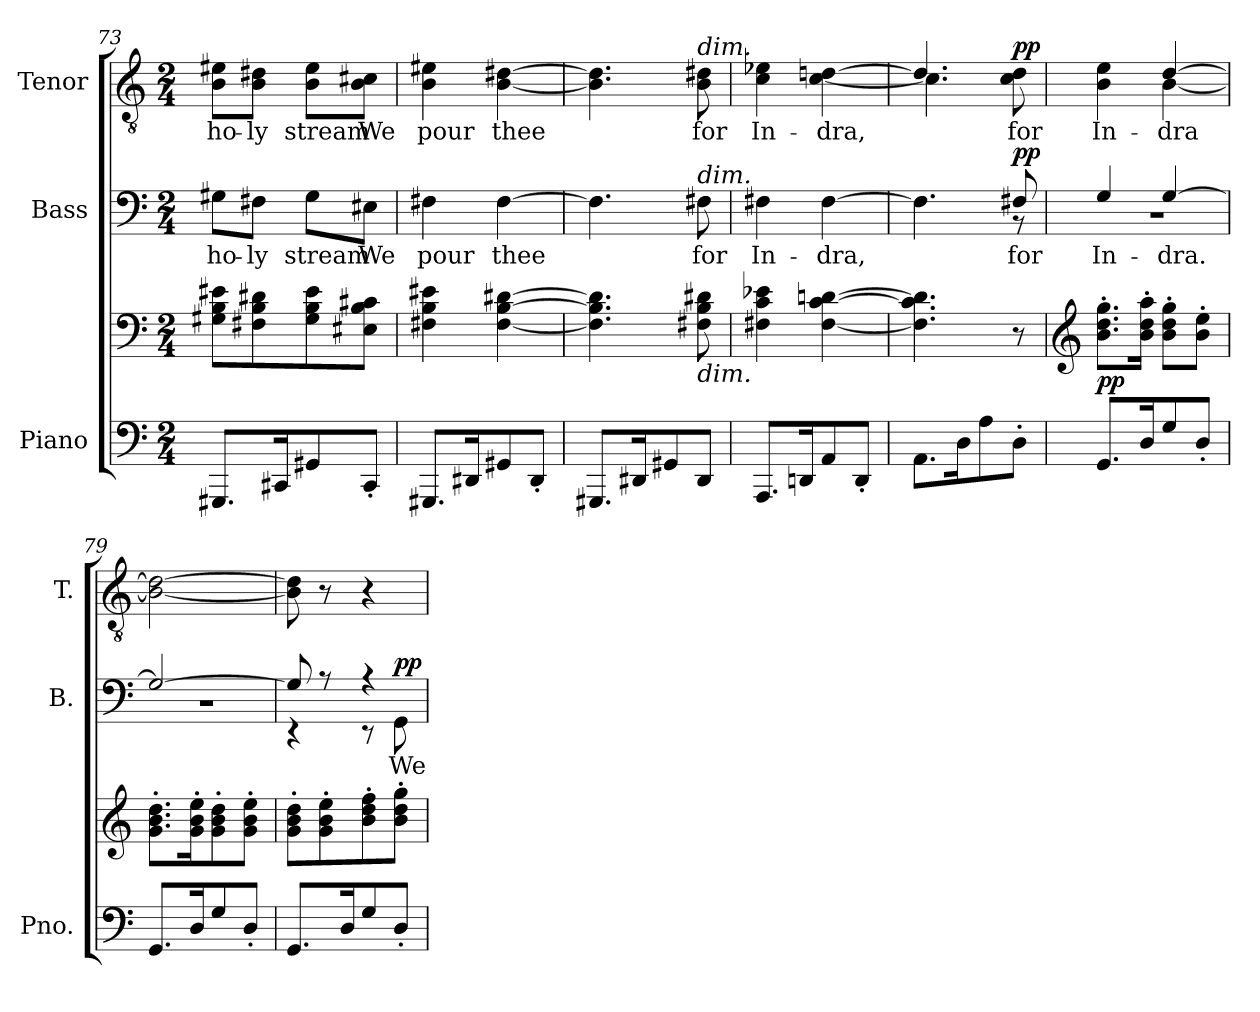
**kern	**kern	**dynam	**kern	**text	**dynam	**kern	**text	**dynam
*part3	*part3	*part3	*part2	*part2	*part2	*part1	*part1	*part1
*staff4	*staff3	*staff3/4	*staff2	*staff2	*staff2	*staff1	*staff1	*staff1
*I"Piano	*	*	*I"Bass	*	*	*I"Tenor	*	*
*I'Pno.	*	*	*I'B.	*	*	*I'T.	*	*
*clefF4	*clefF4	*	*clefF4	*	*	*clefGv2	*	*
*	*	*	*	*	*	*ITrd7c12	*	*
*k[]	*k[]	*	*k[]	*	*	*k[]	*	*
*C:	*C:	*	*C:	*	*	*C:	*	*
*M2/4	*M2/4	*	*M2/4	*	*	*M2/4	*	*
=73	=73	=73	=73	=73	=73	=73	=73	=73
!	!	!	!	!LO:LY:b:color=#000000	!	!	!	!
!	!	!	!	!	!	!	!LO:LY:b:color=#000000	!
8.GGG#Xi/L	8G#Xi\ 8Bi 8e#XiL	.	8G#Xi\L	ho-	.	8BBi\ 8E#XiL	ho-	.
!	!	!	!	!LO:LY:b:color=#000000	!	!	!	!
!	!	!	!	!	!	!	!LO:LY:b:color=#000000	!
.	8F#Xi\ 8Bi 8d#Xi	.	8F#Xi\J	-ly	.	8BBi\ 8D#XiJ	-ly	.
16CC#Xi/K	.	.	.	.	.	.	.	.
!	!	!	!	!LO:LY:b:color=#000000	!	!	!	!
!	!	!	!	!	!	!	!LO:LY:b:color=#000000	!
8GG#Xi/	8G#i\ 8Bi 8e#i	.	8G#i\L	stream	.	8BBi\ 8E#iL	stream	.
!	!	!	!	!LO:LY:b:color=#000000	!	!	!	!
!	!	!	!	!	!	!	!LO:LY:b:color=#000000	!
8CC#'i/J	8E#Xi\ 8Bi 8c#XiJ	.	8E#Xi\J	We	.	8BBi\ 8C#XiJ	We	.
!!LO:LB:g=z
=74	=74	=74	=74	=74	=74	=74	=74	=74
!	!	!	!	!LO:LY:b:color=#000000	!	!	!	!
!	!	!	!	!	!	!	!LO:LY:b:color=#000000	!
8.GGG#Xi/L	4F#Xi\ 4Bi 4e#Xi	.	4F#Xi\	pour	.	4BBi\ 4E#Xi	pour	.
16DD#Xi/K	.	.	.	.	.	.	.	.
!	!	!	!	!LO:LY:b:color=#000000	!	!	!	!
!	!	!	!	!	!	!	!LO:LY:b:color=#000000	!
8GG#Xi/	[<4F#i\ [>4Bi [>4d#Xi	.	[>4F#i\	thee	.	[<4BBi\ [>4D#Xi	thee	.
8DD#'i/J	.	.	.	.	.	.	.	.
=75	=75	=75	=75	=75	=75	=75	=75	=75
8.GGG#Xi/L	4.F#i\] 4.Bi] 4.d#i]	.	4.F#i\]	.	.	4.BBi\] 4.D#i]	.	.
16DD#Xi/K	.	.	.	.	.	.	.	.
8GG#Xi/	.	.	.	.	.	.	.	.
!	!	!	!	!LO:LY:b:color=#000000	!	!	!	!
!	!	!	!	!	!	!LO:TX:a:i:t=dim.	!	!
!	!	!	!LO:TX:a:i:t=dim.	!	!	!	!	!
!	!LO:TX:b:i:t=dim.	!	!	!	!	!	!	!
!	!	!	!	!	!	!	!LO:LY:b:color=#000000	!
8DD#i/J	8F#Xi\ 8Bi 8d#Xi	.	8F#Xi\	for	.	8BBi\ 8D#Xi	for	.
=76	=76	=76	=76	=76	=76	=76	=76	=76
!	!	!	!	!LO:LY:b:color=#000000	!	!	!	!
!	!	!	!	!	!	!	!LO:LY:b:color=#000000	!
8.AAAi/L	4F#Xi\ 4ci 4e-Xi	.	4F#Xi\	In-	.	4Ci\ 4E-Xi	In-	.
16DDni/K	.	.	.	.	.	.	.	.
!	!	!	!	!LO:LY:b:color=#000000	!	!	!	!
!	!	!	!	!	!	!	!LO:LY:b:color=#000000	!
8AAi/	[<4F#i\ [<4ci [>4dni	.	[>4F#i\	-dra,	.	[<4Ci\ [>4Dni	-dra,	.
8DD'i/J	.	.	.	.	.	.	.	.
=77	=77	=77	=77	=77	=77	=77	=77	=77
*	*	*	*^	*	*	*^	*	*
8.AAi\L	4.F#i\] 4.ci] 4.di]	.	4.F#i\]	4.ryy	.	.	4.Di/]	4.Ci\]	.	.
16Di\K	.	.	.	.	.	.	.	.	.	.
8Ai\	.	.	.	.	.	.	.	.	.	.
!	!	!	!	!	!LO:LY:b:color=#000000	!	!	!	!	!
!	!	!	!	!	!	!	!	!	!LO:LY:b:color=#000000	!
8D'i\J	8r	.	8F#Xi/	8r	for	pp	8Ci\ 8Di	8ryy	for	pp
=78	=78	=78	=78	=78	=78	=78	=78	=78	=78	=78
*	*clefG2	*	*	*	*	*	*	*	*	*
!	!	!	!	!LO:N:vis=1	!LO:LY:b:color=#000000	!	!	!	!	!
!	!	!	!	!	!	!	!	!	!LO:LY:b:color=#000000	!
8.GGi/L	8.bi\' 8.ddi' 8.ggi'L	pp	4Gi/	2r	In-	.	4BBi\ 4Ei	4ryy	In-	.
16Di/K	16bi\' 16ddi' 16aai'Jk	.	.	.	.	.	.	.	.	.
!	!	!	!	!	!LO:LY:b:color=#000000	!	!	!	!	!
!	!	!	!	!	!	!	!	!	!LO:LY:b:color=#000000	!
8Gi/	8bi\' 8ddi' 8ggi'L	.	[>4Gi/	.	-dra.	.	[>4Di/	[<4BBi\	-dra	.
8D'i/J	8bi\' 8eei'J	.	.	.	.	.	.	.	.	.
*	*	*	*	*	*	*	*v	*v	*	*
=79	=79	=79	=79	=79	=79	=79	=79	=79	=79
!	!	!	!	!LO:N:vis=1	!	!	!	!	!
8.GGi/L	8.gi\' 8.bi' 8.ddi'L	.	2Gi/_>	2r	.	.	2BBi\_< 2Di_>	.	.
16Di/K	16gi\' 16bi' 16eei'K	.	.	.	.	.	.	.	.
8Gi/	8gi\' 8bi' 8ddi'	.	.	.	.	.	.	.	.
8D'i/J	8gi\' 8bi' 8eei'J	.	.	.	.	.	.	.	.
!!LO:LB:g=z
=80	=80	=80	=80	=80	=80	=80	=80	=80	=80
8.GGi/L	8gi\' 8bi' 8ddi'L	.	8Gi/]	4r	.	.	8BBi\] 8Di]	.	.
.	8gi\' 8bi' 8eei'	.	8r	.	.	.	8r	.	.
16Di/K	.	.	.	.	.	.	.	.	.
8Gi/	8bi\' 8ddi' 8ffi'	.	4r	8r	.	.	4r	.	.
!	!	!	!	!	!LO:LY:b:color=#000000	!	!	!	!
8D'i/J	8bi\' 8ddi' 8ggi'J	.	.	8GGi\	We	pp	.	.	.
*	*	*	*v	*v	*	*	*	*	*
=	=	=	=	=	=	=	=	=
*-	*-	*-	*-	*-	*-	*-	*-	*-
